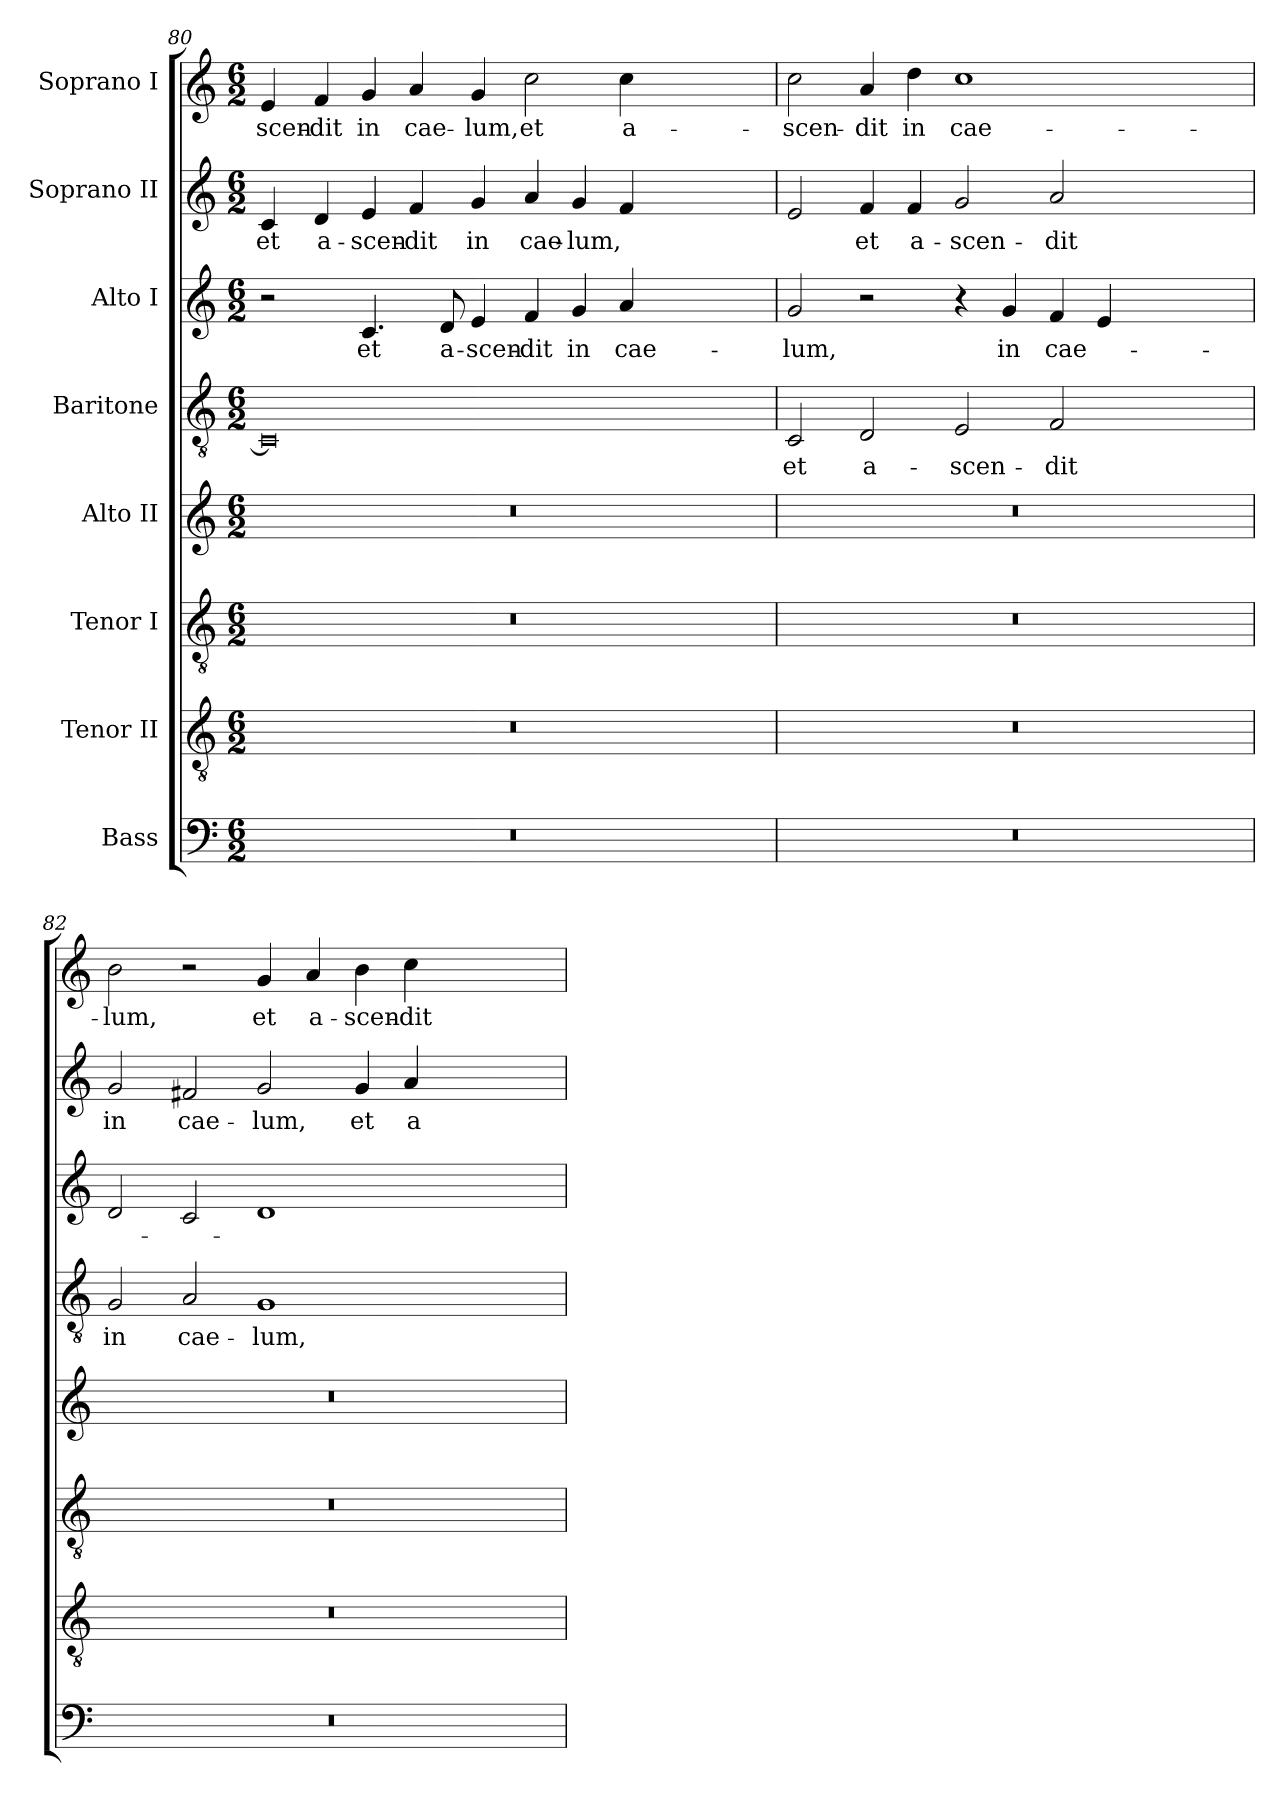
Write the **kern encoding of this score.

**kern	**kern	**kern	**kern	**kern	**text	**kern	**text	**kern	**text	**kern	**text
*part8	*part7	*part6	*part5	*part4	*part4	*part3	*part3	*part2	*part2	*part1	*part1
*staff8	*staff7	*staff6	*staff5	*staff4	*staff4	*staff3	*staff3	*staff2	*staff2	*staff1	*staff1
*I"Bass	*I"Tenor II	*I"Tenor I	*I"Alto II	*I"Baritone	*	*I"Alto I	*	*I"Soprano II	*	*I"Soprano I	*
!!LO:PB:g=z
*clefF4	*clefGv2	*clefGv2	*clefG2	*clefGv2	*	*clefG2	*	*clefG2	*	*clefG2	*
*ITrd7c12	*ITrd7c12	*ITrd7c12	*	*ITrd7c12	*	*	*	*	*	*	*
*k[]	*k[]	*k[]	*k[]	*k[]	*	*k[]	*	*k[]	*	*k[]	*
*C:	*C:	*C:	*C:	*C:	*	*C:	*	*C:	*	*C:	*
*M6/2	*M6/2	*M6/2	*M6/2	*M6/2	*	*M6/2	*	*M6/2	*	*M6/2	*
=80	=80	=80	=80	=80	=80	=80	=80	=80	=80	=80	=80
!LO:N:vis=1	!LO:N:vis=1	!LO:N:vis=1	!LO:N:vis=1	!	!	!	!	!	!	!	!
!	!	!	!	!	!	!	!	!	!LO:LY:b:color=#000000	!	!
!	!	!	!	!	!	!	!	!	!	!	!LO:LY:b:color=#000000
0.r	0.r	0.r	0.r	0CCi]	.	2r	.	4ci/	et	4ei/	-scen-
!	!	!	!	!	!	!	!	!	!LO:LY:b:color=#000000	!	!
!	!	!	!	!	!	!	!	!	!	!	!LO:LY:b:color=#000000
.	.	.	.	.	.	.	.	4di/	a-	4fi/	-dit
!	!	!	!	!	!	!	!LO:LY:b:color=#000000	!	!	!	!
!	!	!	!	!	!	!	!	!	!LO:LY:b:color=#000000	!	!
!	!	!	!	!	!	!	!	!	!	!	!LO:LY:b:color=#000000
.	.	.	.	.	.	4.ci/	et	4ei/	-scen-	4gi/	in
!	!	!	!	!	!	!	!	!	!LO:LY:b:color=#000000	!	!
!	!	!	!	!	!	!	!	!	!	!	!LO:LY:b:color=#000000
.	.	.	.	.	.	.	.	4fi/	-dit	4ai/	cae-
!	!	!	!	!	!	!	!LO:LY:b:color=#000000	!	!	!	!
.	.	.	.	.	.	8di/	a-	.	.	.	.
!	!	!	!	!	!	!	!LO:LY:b:color=#000000	!	!	!	!
!	!	!	!	!	!	!	!	!	!LO:LY:b:color=#000000	!	!
!	!	!	!	!	!	!	!	!	!	!	!LO:LY:b:color=#000000
.	.	.	.	.	.	4ei/	-scen-	4gi/	in	4gi/	-lum,
!	!	!	!	!	!	!	!LO:LY:b:color=#000000	!	!	!	!
!	!	!	!	!	!	!	!	!	!LO:LY:b:color=#000000	!	!
!	!	!	!	!	!	!	!	!	!	!	!LO:LY:b:color=#000000
.	.	.	.	.	.	4fi/	-dit	4ai/	cae-	2cci\	et
!	!	!	!	!	!	!	!LO:LY:b:color=#000000	!	!	!	!
!	!	!	!	!	!	!	!	!	!LO:LY:b:color=#000000	!	!
.	.	.	.	.	.	4gi/	in	4gi/	-lum,	.	.
!	!	!	!	!	!	!	!LO:LY:b:color=#000000	!	!	!	!
!	!	!	!	!	!	!	!	!	!	!	!LO:LY:b:color=#000000
.	.	.	.	.	.	4ai/	cae-	4fi/	.	4cci\	a-
.	.	.	.	1ryy	.	1ryy	.	1ryy	.	1ryy	.
=81	=81	=81	=81	=81	=81	=81	=81	=81	=81	=81	=81
!LO:N:vis=1	!LO:N:vis=1	!LO:N:vis=1	!LO:N:vis=1	!	!	!	!	!	!	!	!
!	!	!	!	!	!LO:LY:b:color=#000000	!	!	!	!	!	!
!	!	!	!	!	!	!	!LO:LY:b:color=#000000	!	!	!	!
!	!	!	!	!	!	!	!	!	!	!	!LO:LY:b:color=#000000
0.r	0.r	0.r	0.r	2CCi/	et	2gi/	-lum,	2ei/	.	2cci\	-scen-
!	!	!	!	!	!LO:LY:b:color=#000000	!	!	!	!	!	!
!	!	!	!	!	!	!	!	!	!LO:LY:b:color=#000000	!	!
!	!	!	!	!	!	!	!	!	!	!	!LO:LY:b:color=#000000
.	.	.	.	2DDi/	a-	2r	.	4fi/	et	4ai/	-dit
!	!	!	!	!	!	!	!	!	!LO:LY:b:color=#000000	!	!
!	!	!	!	!	!	!	!	!	!	!	!LO:LY:b:color=#000000
.	.	.	.	.	.	.	.	4fi/	a-	4ddi\	in
!	!	!	!	!	!LO:LY:b:color=#000000	!	!	!	!	!	!
!	!	!	!	!	!	!	!	!	!LO:LY:b:color=#000000	!	!
!	!	!	!	!	!	!	!	!	!	!	!LO:LY:b:color=#000000
.	.	.	.	2EEi/	-scen-	4r	.	2gi/	-scen-	1cci	cae-
!	!	!	!	!	!	!	!LO:LY:b:color=#000000	!	!	!	!
.	.	.	.	.	.	4gi/	in	.	.	.	.
!	!	!	!	!	!LO:LY:b:color=#000000	!	!	!	!	!	!
!	!	!	!	!	!	!	!LO:LY:b:color=#000000	!	!	!	!
!	!	!	!	!	!	!	!	!	!LO:LY:b:color=#000000	!	!
.	.	.	.	2FFi/	-dit	4fi/	cae-	2ai/	-dit	.	.
.	.	.	.	.	.	4ei/	.	.	.	.	.
.	.	.	.	1ryy	.	1ryy	.	1ryy	.	1ryy	.
=82	=82	=82	=82	=82	=82	=82	=82	=82	=82	=82	=82
!LO:N:vis=1	!LO:N:vis=1	!LO:N:vis=1	!LO:N:vis=1	!	!	!	!	!	!	!	!
!	!	!	!	!	!LO:LY:b:color=#000000	!	!	!	!	!	!
!	!	!	!	!	!	!	!	!	!LO:LY:b:color=#000000	!	!
!	!	!	!	!	!	!	!	!	!	!	!LO:LY:b:color=#000000
0.r	0.r	0.r	0.r	2GGi/	in	2di/	.	2gi/	in	2bi\	-lum,
!	!	!	!	!	!LO:LY:b:color=#000000	!	!	!	!	!	!
!	!	!	!	!	!	!	!	!	!LO:LY:b:color=#000000	!	!
.	.	.	.	2AAi/	cae-	2ci/	.	2f#Xi/	cae-	2r	.
!	!	!	!	!	!LO:LY:b:color=#000000	!	!	!	!	!	!
!	!	!	!	!	!	!	!	!	!LO:LY:b:color=#000000	!	!
!	!	!	!	!	!	!	!	!	!	!	!LO:LY:b:color=#000000
.	.	.	.	1GGi	-lum,	1di	.	2gi/	-lum,	4gi/	et
!	!	!	!	!	!	!	!	!	!	!	!LO:LY:b:color=#000000
.	.	.	.	.	.	.	.	.	.	4ai/	a-
!	!	!	!	!	!	!	!	!	!LO:LY:b:color=#000000	!	!
!	!	!	!	!	!	!	!	!	!	!	!LO:LY:b:color=#000000
.	.	.	.	.	.	.	.	4gi/	et	4bi\	-scen-
!	!	!	!	!	!	!	!	!	!LO:LY:b:color=#000000	!	!
!	!	!	!	!	!	!	!	!	!	!	!LO:LY:b:color=#000000
.	.	.	.	.	.	.	.	4ai/	a-	4cci\	-dit
.	.	.	.	1ryy	.	1ryy	.	1ryy	.	1ryy	.
=	=	=	=	=	=	=	=	=	=	=	=
*-	*-	*-	*-	*-	*-	*-	*-	*-	*-	*-	*-
